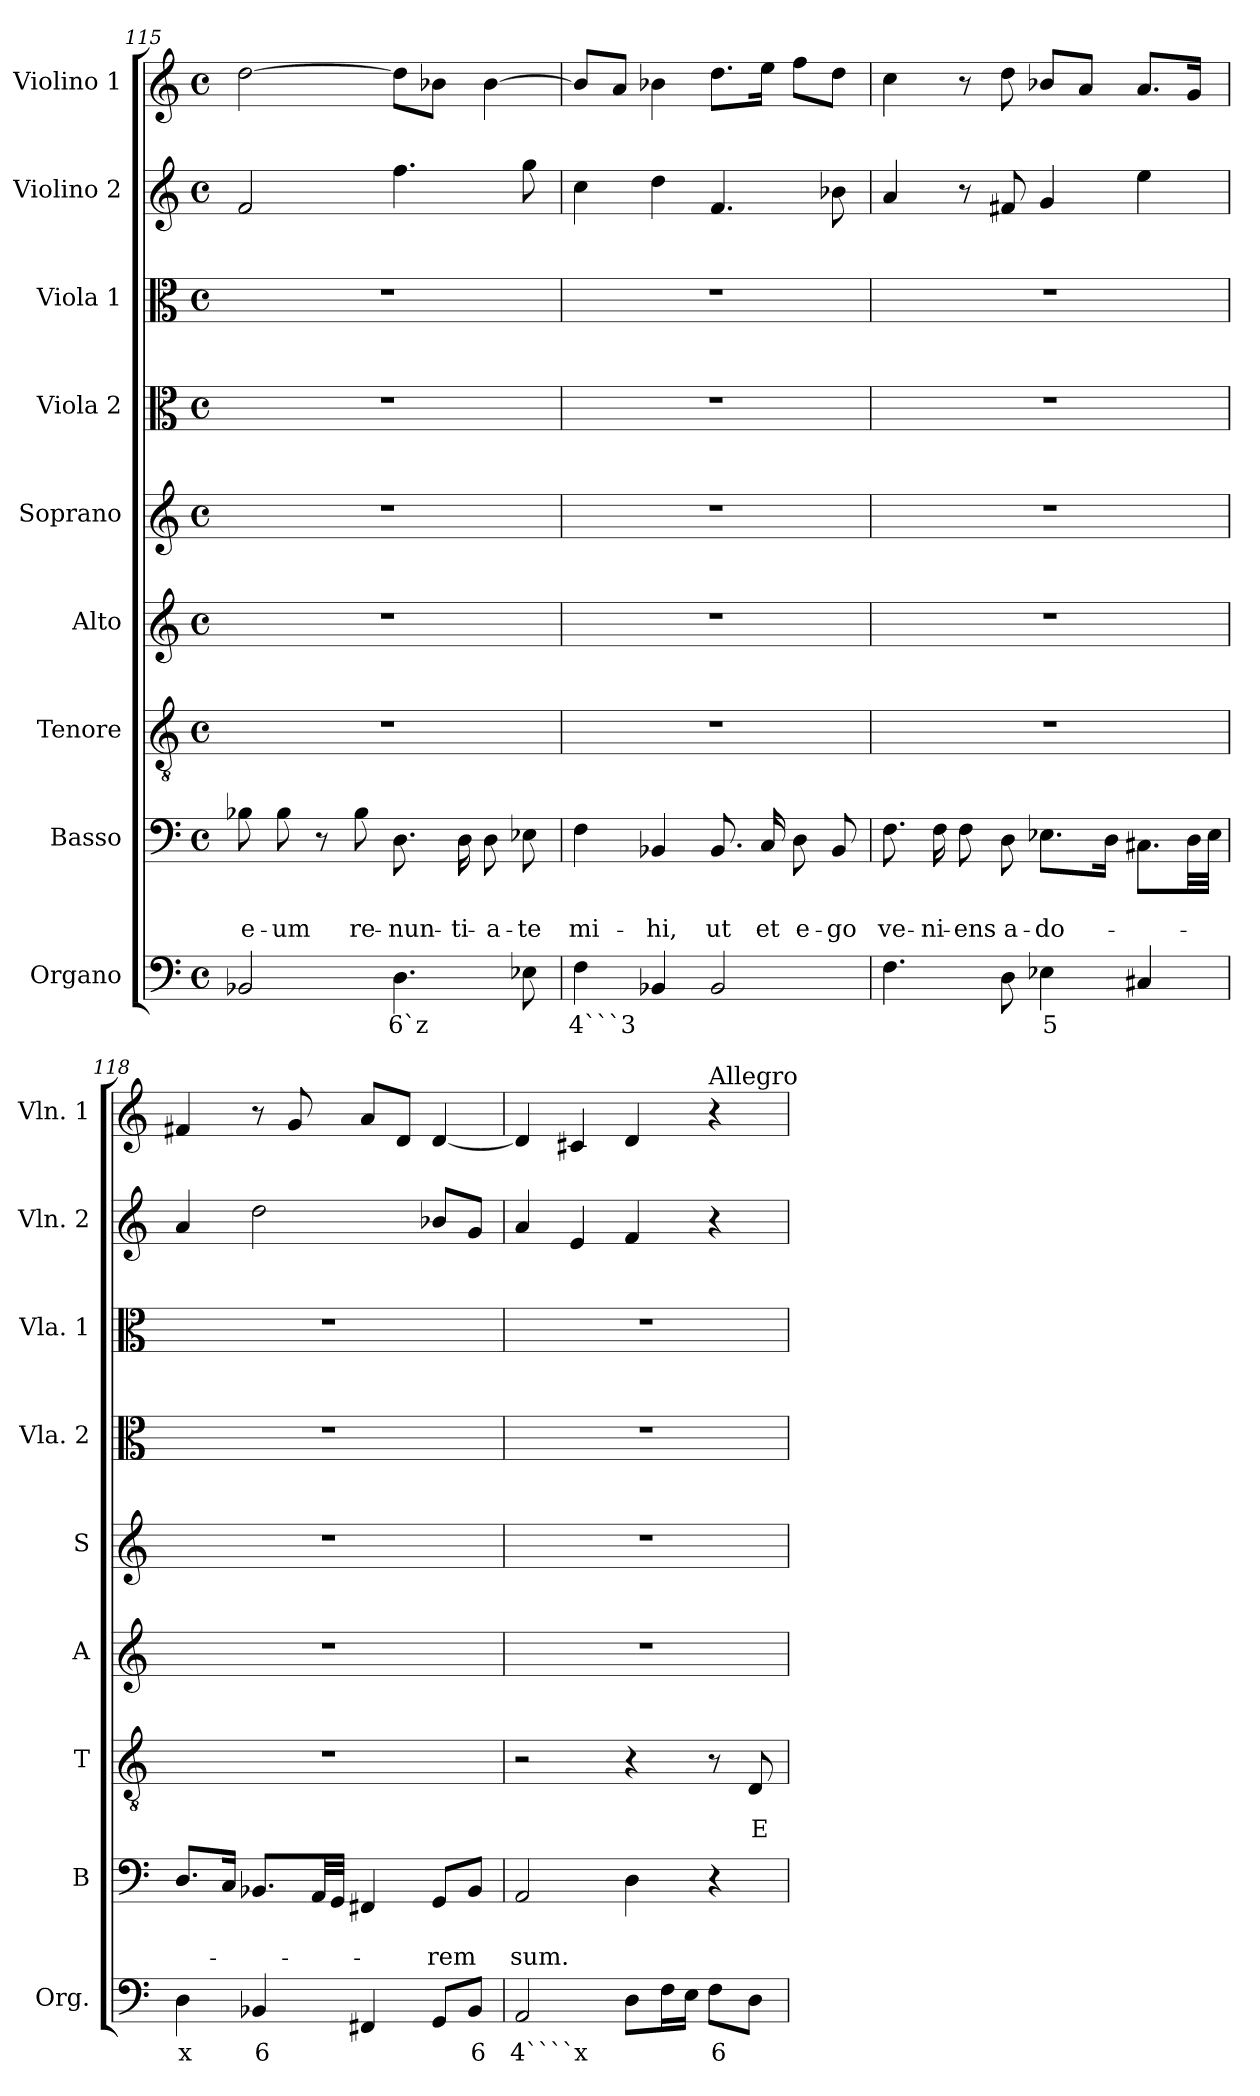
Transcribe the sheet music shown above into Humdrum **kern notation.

**kern	**text	**kern	**text	**text	**kern	**text	**text	**kern	**kern	**kern	**kern	**kern	**kern
*part9	*part9	*part8	*part8	*part8	*part7	*part7	*part7	*part6	*part5	*part4	*part3	*part2	*part1
*staff9	*staff9	*staff8	*staff8	*staff8	*staff7	*staff7	*staff7	*staff6	*staff5	*staff4	*staff3	*staff2	*staff1
*I"Organo	*	*I"Basso	*	*	*I"Tenore	*	*	*I"Alto	*I"Soprano	*I"Viola 2	*I"Viola 1	*I"Violino 2	*I"Violino 1
*I'Org.	*	*I'B	*	*	*I'T	*	*	*I'A	*I'S	*I'Vla. 2	*I'Vla. 1	*I'Vln. 2	*I'Vln. 1
*clefF4	*	*clefF4	*	*	*clefGv2	*	*	*clefG2	*clefG2	*clefC3	*clefC3	*clefG2	*clefG2
*k[]	*	*k[]	*	*	*k[]	*	*	*k[]	*k[]	*k[]	*k[]	*k[]	*k[]
*C:	*	*C:	*	*	*C:	*	*	*C:	*C:	*C:	*C:	*C:	*C:
*M4/4	*	*M4/4	*	*	*M4/4	*	*	*M4/4	*M4/4	*M4/4	*M4/4	*M4/4	*M4/4
*met(c)	*	*met(c)	*	*	*met(c)	*	*	*met(c)	*met(c)	*met(c)	*met(c)	*met(c)	*met(c)
=115	=115	=115	=115	=115	=115	=115	=115	=115	=115	=115	=115	=115	=115
!	!	!	!	!LO:LY:b	!	!	!	!	!	!	!	!	!
2BB-X/	.	8B-X\	.	e-	1r	.	.	1r	1r	1r	1r	2f/	[2dd\
!	!	!	!	!LO:LY:b	!	!	!	!	!	!	!	!	!
.	.	8B-\	.	-um	.	.	.	.	.	.	.	.	.
.	.	8r	.	.	.	.	.	.	.	.	.	.	.
!	!	!	!	!LO:LY:b	!	!	!	!	!	!	!	!	!
.	.	8B-\	.	re-	.	.	.	.	.	.	.	.	.
!	!LO:LY:b	!	!	!LO:LY:b	!	!	!	!	!	!	!	!	!
4.D\	6`z	8.D\	.	-nun-	.	.	.	.	.	.	.	4.ff\	8dd\L]
.	.	.	.	.	.	.	.	.	.	.	.	.	8b-X\J
!	!	!	!	!LO:LY:b	!	!	!	!	!	!	!	!	!
.	.	16D\	.	-ti-	.	.	.	.	.	.	.	.	.
!	!	!	!	!LO:LY:b	!	!	!	!	!	!	!	!	!
.	.	8D\	.	-a-	.	.	.	.	.	.	.	.	[4b-\
!	!	!	!	!LO:LY:b	!	!	!	!	!	!	!	!	!
8E-X\	.	8E-X\	.	-te	.	.	.	.	.	.	.	8gg\	.
=116	=116	=116	=116	=116	=116	=116	=116	=116	=116	=116	=116	=116	=116
!	!LO:LY:b	!	!	!LO:LY:b	!	!	!	!	!	!	!	!	!
4F\	4```3	4F\	.	mi-	1r	.	.	1r	1r	1r	1r	4cc\	8b-/L]
.	.	.	.	.	.	.	.	.	.	.	.	.	8a/J
!	!	!	!	!LO:LY:b	!	!	!	!	!	!	!	!	!
4BB-X/	.	4BB-X/	.	-hi,	.	.	.	.	.	.	.	4dd\	4b-X\
!	!	!	!	!LO:LY:b	!	!	!	!	!	!	!	!	!
2BB-/	.	8.BB-/	.	ut	.	.	.	.	.	.	.	4.f/	8.dd\L
!	!	!	!	!LO:LY:b	!	!	!	!	!	!	!	!	!
.	.	16C/	.	et	.	.	.	.	.	.	.	.	16ee\Jk
!	!	!	!	!LO:LY:b	!	!	!	!	!	!	!	!	!
.	.	8D\	.	e-	.	.	.	.	.	.	.	.	8ff\L
!	!	!	!	!LO:LY:b	!	!	!	!	!	!	!	!	!
.	.	8BB-/	.	-go	.	.	.	.	.	.	.	8b-X\	8dd\J
!!LO:LB:g=z
=117	=117	=117	=117	=117	=117	=117	=117	=117	=117	=117	=117	=117	=117
!	!	!	!	!LO:LY:b	!	!	!	!	!	!	!	!	!
4.F\	.	8.F\	.	ve-	1r	.	.	1r	1r	1r	1r	4a/	4cc\
!	!	!	!	!LO:LY:b	!	!	!	!	!	!	!	!	!
.	.	16F\	.	-ni-	.	.	.	.	.	.	.	.	.
!	!	!	!	!LO:LY:b	!	!	!	!	!	!	!	!	!
.	.	8F\	.	-ens	.	.	.	.	.	.	.	8r	8r
!	!	!	!	!LO:LY:b	!	!	!	!	!	!	!	!	!
8D\	.	8D\	.	a-	.	.	.	.	.	.	.	8f#X/	8dd\
!	!LO:LY:b	!	!	!LO:LY:b	!	!	!	!	!	!	!	!	!
4E-X\	5	8.E-X\L	.	-do-	.	.	.	.	.	.	.	4g/	8b-X/L
.	.	.	.	.	.	.	.	.	.	.	.	.	8a/J
.	.	16D\Jk	.	.	.	.	.	.	.	.	.	.	.
4C#X/	.	8.C#X\L	.	.	.	.	.	.	.	.	.	4ee\	8.a/L
.	.	32D\LL	.	.	.	.	.	.	.	.	.	.	16g/Jk
.	.	32E-\JJJ	.	.	.	.	.	.	.	.	.	.	.
=118	=118	=118	=118	=118	=118	=118	=118	=118	=118	=118	=118	=118	=118
!	!LO:LY:b	!	!	!	!	!	!	!	!	!	!	!	!
4D\	x	8.D/L	.	.	1r	.	.	1r	1r	1r	1r	4a/	4f#X/
.	.	16C/Jk	.	.	.	.	.	.	.	.	.	.	.
!	!LO:LY:b	!	!	!	!	!	!	!	!	!	!	!	!
4BB-X/	6	8.BB-X/L	.	.	.	.	.	.	.	.	.	2dd\	8r
.	.	.	.	.	.	.	.	.	.	.	.	.	8g/
.	.	32AA/LL	.	.	.	.	.	.	.	.	.	.	.
.	.	32GG/JJJ	.	.	.	.	.	.	.	.	.	.	.
4FF#X/	.	4FF#X/	.	.	.	.	.	.	.	.	.	.	8a/L
.	.	.	.	.	.	.	.	.	.	.	.	.	8d/J
!	!	!	!	!LO:LY:b	!	!	!	!	!	!	!	!	!
8GG/L	.	8GG/L	.	-rem	.	.	.	.	.	.	.	8b-X/L	[4d/
!	!LO:LY:b	!	!	!	!	!	!	!	!	!	!	!	!
8BB-/J	6	8BB-/J	.	.	.	.	.	.	.	.	.	8g/J	.
=119	=119	=119	=119	=119	=119	=119	=119	=119	=119	=119	=119	=119	=119
!	!LO:LY:b	!	!	!LO:LY:b	!	!	!	!	!	!	!	!	!
2AA/	4````x	2AA/	.	sum.	2r	.	.	1r	1r	1r	1r	4a/	4d/]
.	.	.	.	.	.	.	.	.	.	.	.	4e/	4c#X/
8D\L	.	4D\	.	.	4r	.	.	.	.	.	.	4f/	4d/
16F\L	.	.	.	.	.	.	.	.	.	.	.	.	.
16E\JJ	.	.	.	.	.	.	.	.	.	.	.	.	.
!	!	!	!	!	!	!	!	!	!	!	!	!	!LO:TX:a:t=Allegro
!	!LO:LY:b	!	!	!	!	!	!	!	!	!	!	!	!
8F\L	6	4r	.	.	8r	.	.	.	.	.	.	4r	4r
!	!	!	!	!	!	!	!LO:LY:b	!	!	!	!	!	!
8D\J	.	.	.	.	8D/	.	E-	.	.	.	.	.	.
=	=	=	=	=	=	=	=	=	=	=	=	=	=
*-	*-	*-	*-	*-	*-	*-	*-	*-	*-	*-	*-	*-	*-
